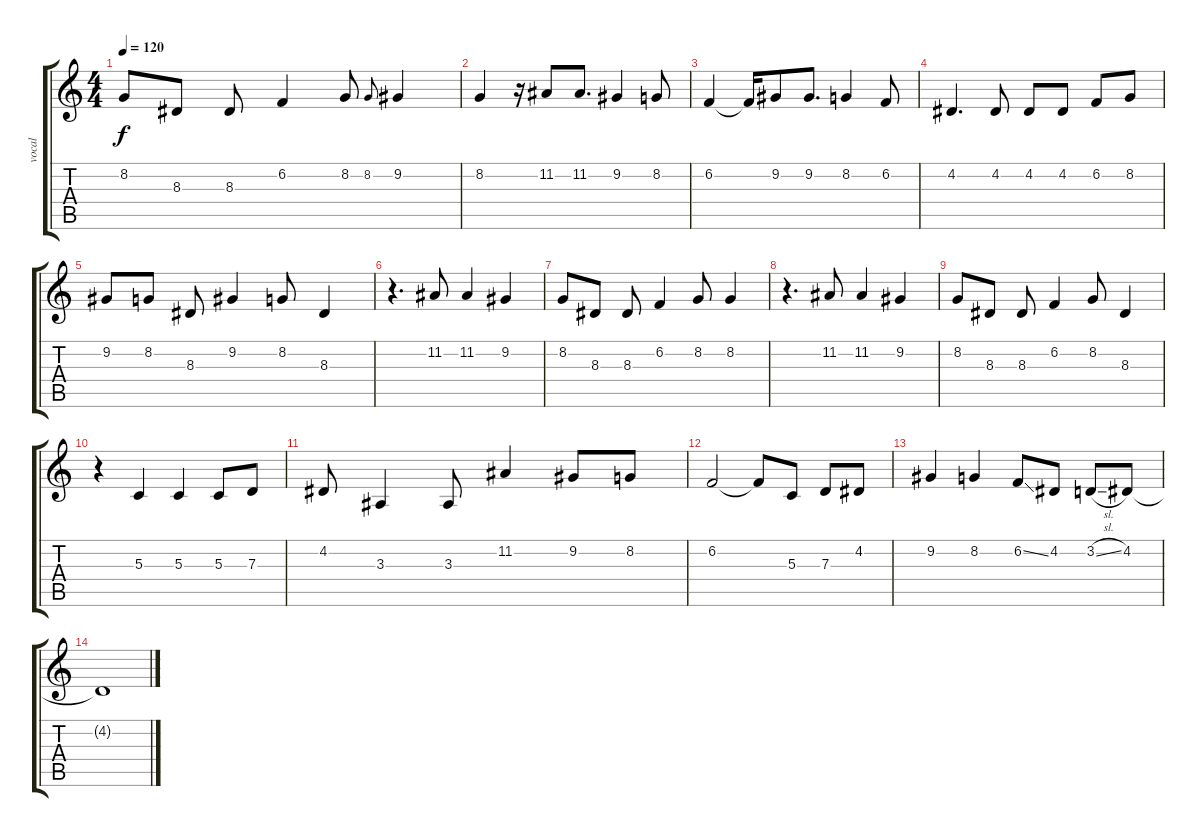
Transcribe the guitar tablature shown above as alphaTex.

\track ("vocal" "vocal") {instrument panflute}
\staff {score tabs}
\tuning (E4 B3 G3 D3 A2 E2) {hide}
\ts (4 4)
\tempo 120
\clef g2
\ks c
8.2.8{dy f} 8.3.8 8.3.8 6.2.4 8.2.8 8.2.8{gr onbeat} 9.2.4 |
8.2.4 r.16 11.2.8 11.2.8{d} 9.2.4 8.2.8 |
6.2.4 6.2{t}.16 9.2.8 9.2.8{d} 8.2.4 6.2.8 |
4.2.4{d} 4.2.8 4.2.8 4.2.8 6.2.8 8.2.8 |
9.2.8 8.2.8 8.3.8 9.2.4 8.2.8 8.3.4 |
r.4{d} 11.2.8 11.2.4 9.2.4 |
8.2.8 8.3.8 8.3.8 6.2.4 8.2.8 8.2.4 |
r.4{d} 11.2.8 11.2.4 9.2.4 |
8.2.8 8.3.8 8.3.8 6.2.4 8.2.8 8.3.4 |
r.4 5.3.4 5.3.4 5.3.8 7.3.8 |
4.2.8 3.3.4 3.3.8 11.2.4 9.2.8 8.2.8 |
6.2.2 6.2{t}.8 5.3.8 7.3.8 4.2.8 |
9.2.4 8.2.4 6.2{ss}.8 4.2.8 3.2{sl}.8 4.2.8 |
4.2{t}.1
